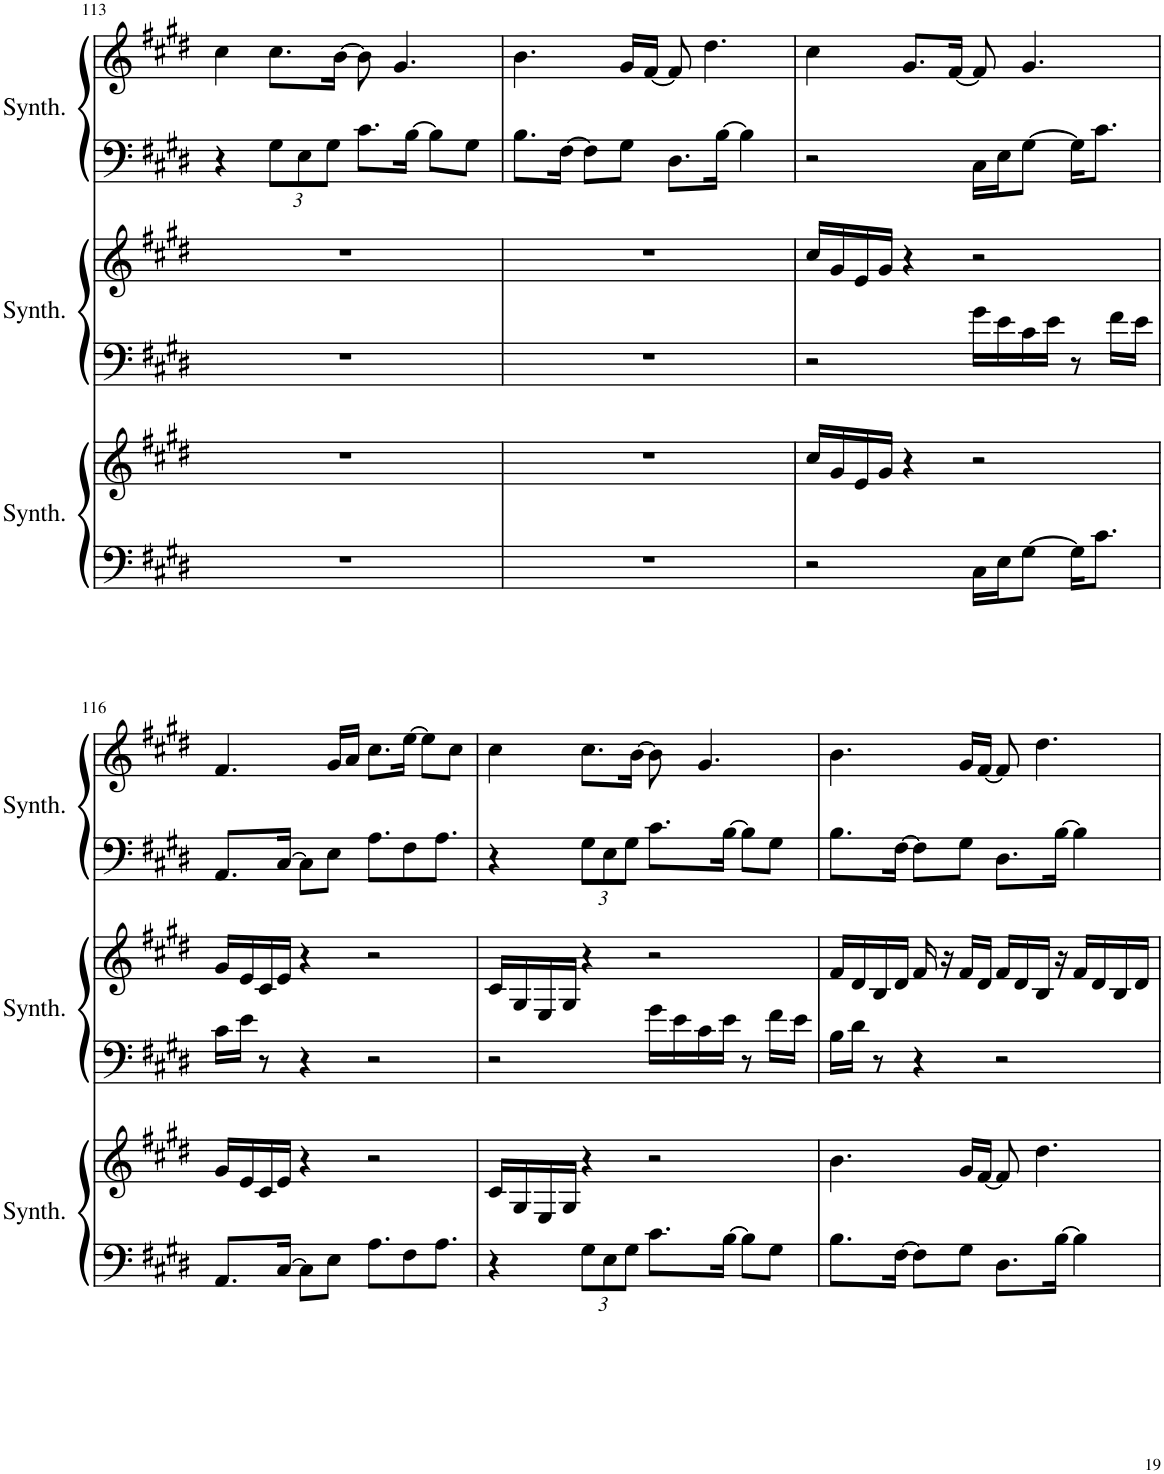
**kern	**kern	**kern	**kern	**kern	**kern
*part3	*part3	*part2	*part2	*part1	*part1
*staff6	*staff5	*staff4	*staff3	*staff2	*staff1
*I"Square Synthesizer	*	*I"Square Synthesizer	*	*I"Square Synthesizer	*
*I'Synth.	*	*I'Synth.	*	*I'Synth.	*
!!LO:PB:g=z
*clefF4	*clefG2	*clefF4	*clefG2	*clefF4	*clefG2
*k[f#c#g#d#]	*k[f#c#g#d#]	*k[f#c#g#d#]	*k[f#c#g#d#]	*k[f#c#g#d#]	*k[f#c#g#d#]
*M4/4	*M4/4	*M4/4	*M4/4	*M4/4	*M4/4
=113	=113	=113	=113	=113	=113
1r	1r	1r	1r	4r	4cc#\
*	*	*	*	*Xbrackettup	*
.	.	.	.	12G#\L	8.cc#\L
.	.	.	.	12E\	.
.	.	.	.	12G#\J	.
.	.	.	.	.	[16b\Jk
.	.	.	.	8.c#\L	8b\]
.	.	.	.	.	4.g#/
.	.	.	.	[16B\Jk	.
.	.	.	.	8B\L]	.
.	.	.	.	8G#\J	.
=114	=114	=114	=114	=114	=114
1r	1r	1r	1r	8.B\L	4.b\
.	.	.	.	[16F#\Jk	.
.	.	.	.	8F#\L]	.
.	.	.	.	8G#\J	16g#/LL
.	.	.	.	.	[16f#/JJ
.	.	.	.	8.D#\L	8f#/]
.	.	.	.	.	4.dd#\
.	.	.	.	[16B\Jk	.
.	.	.	.	4B\]	.
=115	=115	=115	=115	=115	=115
2r	16cc#/LL	2r	16cc#/LL	2r	4cc#\
.	16g#/	.	16g#/	.	.
.	16e/	.	16e/	.	.
.	16g#/JJ	.	16g#/JJ	.	.
.	4r	.	4r	.	8.g#/L
.	.	.	.	.	[16f#/Jk
16C#\LL	2r	16g#\LL	2r	16C#\LL	8f#/]
16E\J	.	16e\	.	16E\J	.
[8G#\J	.	16c#\	.	[8G#\J	4.g#/
.	.	16e\JJ	.	.	.
16G#\KL]	.	8r	.	16G#\KL]	.
8.c#\J	.	.	.	8.c#\J	.
.	.	16f#\LL	.	.	.
.	.	16e\JJ	.	.	.
!!LO:LB:g=z
=116	=116	=116	=116	=116	=116
8.AA/L	16g#/LL	16c#\LL	16g#/LL	8.AA/L	4.f#/
.	16e/	16e\JJ	16e/	.	.
.	16c#/	8r	16c#/	.	.
[16C#/Jk	16e/JJ	.	16e/JJ	[16C#/Jk	.
8C#\L]	4r	4r	4r	8C#\L]	.
8E\J	.	.	.	8E\J	16g#/LL
.	.	.	.	.	16a/JJ
8.A\L	2r	2r	2r	8.A\L	8.cc#\L
8F#\	.	.	.	8F#\	[16ee\Jk
.	.	.	.	.	8ee\L]
8.A\J	.	.	.	8.A\J	.
.	.	.	.	.	8cc#\J
=117	=117	=117	=117	=117	=117
4r	16c#/LL	2r	16c#/LL	4r	4cc#\
.	16G#/	.	16G#/	.	.
.	16E/	.	16E/	.	.
.	16G#/JJ	.	16G#/JJ	.	.
*Xbrackettup	*	*	*	*	*
12G#\L	4r	.	4r	12G#\L	8.cc#\L
12E\	.	.	.	12E\	.
12G#\J	.	.	.	12G#\J	.
.	.	.	.	.	[16b\Jk
8.c#\L	2r	16g#\LL	2r	8.c#\L	8b\]
.	.	16e\	.	.	.
.	.	16c#\	.	.	4.g#/
[16B\Jk	.	16e\JJ	.	[16B\Jk	.
8B\L]	.	8r	.	8B\L]	.
8G#\J	.	16f#\LL	.	8G#\J	.
.	.	16e\JJ	.	.	.
=118	=118	=118	=118	=118	=118
8.B\L	4.b\	16B\LL	16f#/LL	8.B\L	4.b\
.	.	16d#\JJ	16d#/	.	.
.	.	8r	16B/	.	.
[16F#\Jk	.	.	16d#/JJ	[16F#\Jk	.
8F#\L]	.	4r	16f#/	8F#\L]	.
.	.	.	16r	.	.
8G#\J	16g#/LL	.	16f#/LL	8G#\J	16g#/LL
.	[16f#/JJ	.	16d#/JJ	.	[16f#/JJ
8.D#\L	8f#/]	2r	16f#/LL	8.D#\L	8f#/]
.	.	.	16d#/	.	.
.	4.dd#\	.	16B/JJ	.	4.dd#\
[16B\Jk	.	.	16r	[16B\Jk	.
4B\]	.	.	16f#/LL	4B\]	.
.	.	.	16d#/	.	.
.	.	.	16B/	.	.
.	.	.	16d#/JJ	.	.
=	=	=	=	=	=
*-	*-	*-	*-	*-	*-
